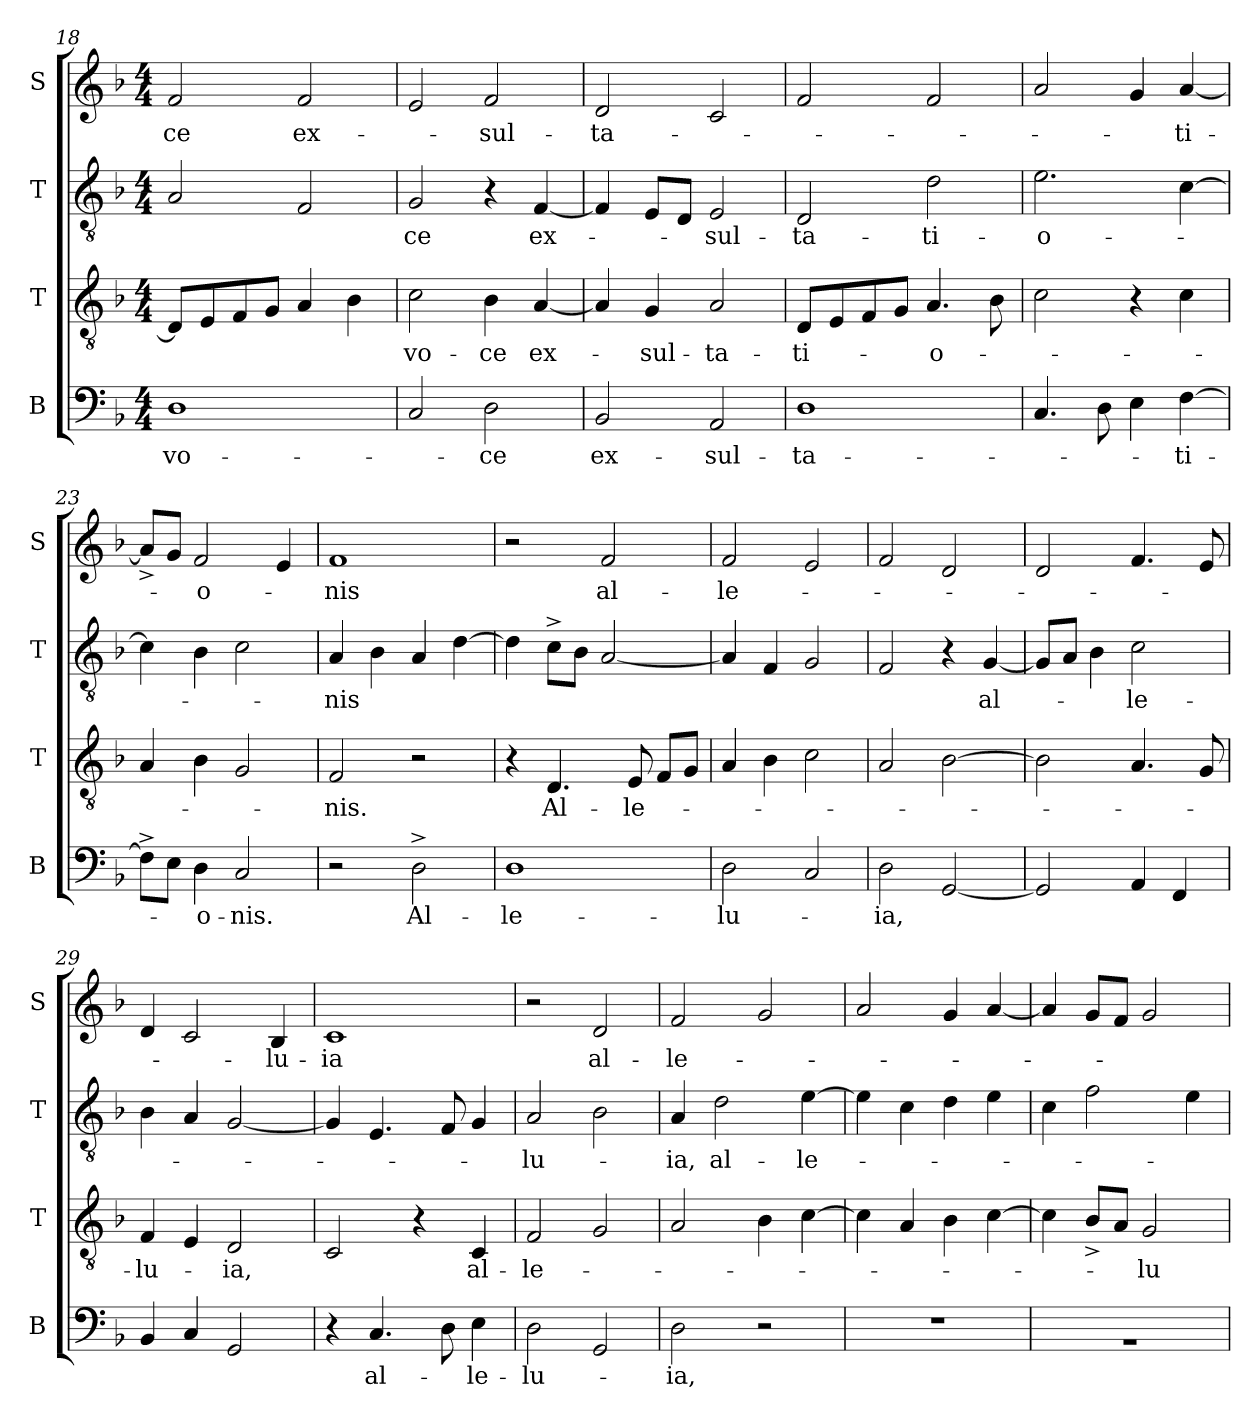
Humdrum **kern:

**kern	**text	**kern	**text	**kern	**text	**kern	**text
*part4	*part4	*part3	*part3	*part2	*part2	*part1	*part1
*staff4	*staff4	*staff3	*staff3	*staff2	*staff2	*staff1	*staff1
*I"B	*	*I"T	*	*I"T	*	*I"S	*
*I'B	*	*I'T	*	*I'T	*	*I'S	*
!!LO:PB:g=z
*clefF4	*	*clefGv2	*	*clefGv2	*	*clefG2	*
*k[b-]	*	*k[b-]	*	*k[b-]	*	*k[b-]	*
*F:	*	*F:	*	*F:	*	*F:	*
*M4/4	*	*M4/4	*	*M4/4	*	*M4/4	*
=18	=18	=18	=18	=18	=18	=18	=18
!	!LO:LY:b	!	!	!	!	!	!LO:LY:b
1D	vo-	8D/L]	.	2A/	.	2f/	-ce
.	.	8E/	.	.	.	.	.
.	.	8F/	.	.	.	.	.
.	.	8G/J	.	.	.	.	.
!	!	!	!	!	!	!	!LO:LY:b
.	.	4A/	.	2F/	.	2f/	ex-
.	.	4B-\	.	.	.	.	.
=19	=19	=19	=19	=19	=19	=19	=19
!	!	!	!LO:LY:b	!	!LO:LY:b	!	!
2C/	.	2c\	vo-	2G/	-ce	2e/	.
!	!LO:LY:b	!	!LO:LY:b	!	!	!	!LO:LY:b
2D\	-ce	4B-\	-ce	4r	.	2f/	-sul-
!	!	!	!LO:LY:b	!	!LO:LY:b	!	!
.	.	[<4A/	ex-	[<4F/	ex-	.	.
=20	=20	=20	=20	=20	=20	=20	=20
!	!LO:LY:b	!	!	!	!	!	!LO:LY:b
2BB-/	ex-	4A/]	.	4F/]	.	2d/	-ta-
!	!	!	!LO:LY:b	!	!	!	!
.	.	4G/	-sul-	8E/L	.	.	.
.	.	.	.	8D/J	.	.	.
!	!LO:LY:b	!	!LO:LY:b	!	!LO:LY:b	!	!
2AA/	-sul-	2A/	-ta-	2E/	-sul-	2c/	.
=21	=21	=21	=21	=21	=21	=21	=21
!	!LO:LY:b	!	!LO:LY:b	!	!LO:LY:b	!	!
1D	-ta-	8D/L	-ti-	2D/	-ta-	2f/	.
.	.	8E/	.	.	.	.	.
.	.	8F/	.	.	.	.	.
.	.	8G/J	.	.	.	.	.
!	!	!	!LO:LY:b	!	!LO:LY:b	!	!
.	.	4.A/	-o-	2d\	-ti-	2f/	.
.	.	8B-\	.	.	.	.	.
=22	=22	=22	=22	=22	=22	=22	=22
!	!	!	!	!	!LO:LY:b	!	!
4.C/	.	2c\	.	2.e\	-o-	2a/	.
8D\	.	.	.	.	.	.	.
4E\	.	4r	.	.	.	4g/	.
!	!LO:LY:b	!	!	!	!	!	!LO:LY:b
[>4F\	-ti-	4c\	.	[>4c\	.	[<4a/	-ti-
=23	=23	=23	=23	=23	=23	=23	=23
8F^>\L]	.	4A/	.	4c\]	.	8a^</L]	.
8E\J	.	.	.	.	.	8g/J	.
!	!LO:LY:b	!	!	!	!	!	!LO:LY:b
4D\	-o-	4B-\	.	4B-\	.	2f/	-o-
!	!LO:LY:b	!	!	!	!	!	!
2C/	-nis.	2G/	.	2c\	.	.	.
.	.	.	.	.	.	4e/	.
=24	=24	=24	=24	=24	=24	=24	=24
!	!	!	!LO:LY:b	!	!LO:LY:b	!	!LO:LY:b
2r	.	2F/	-nis.	4A/	-nis	1f	-nis
.	.	.	.	4B-\	.	.	.
!	!LO:LY:b	!	!	!	!	!	!
2D^>\	Al-	2r	.	4A/	.	.	.
.	.	.	.	[>4d\	.	.	.
=25	=25	=25	=25	=25	=25	=25	=25
!	!LO:LY:b	!	!	!	!	!	!
1D	-le-	4r	.	4d\]	.	2r	.
!	!	!	!LO:LY:b	!	!	!	!
.	.	4.D/	Al-	8c^>\L	.	.	.
.	.	.	.	8B-\J	.	.	.
!	!	!	!	!	!	!	!LO:LY:b
.	.	.	.	[<2A/	.	2f/	al-
!	!	!	!LO:LY:b	!	!	!	!
.	.	8E/	-le-	.	.	.	.
.	.	8F/L	.	.	.	.	.
.	.	8G/J	.	.	.	.	.
!!LO:LB:g=z
=26	=26	=26	=26	=26	=26	=26	=26
!	!LO:LY:b	!	!	!	!	!	!LO:LY:b
2D\	-lu-	4A/	.	4A/]	.	2f/	-le-
.	.	4B-\	.	4F/	.	.	.
2C/	.	2c\	.	2G/	.	2e/	.
=27	=27	=27	=27	=27	=27	=27	=27
!	!LO:LY:b	!	!	!	!	!	!
2D\	-ia,	2A/	.	2F/	.	2f/	.
[<2GG/	.	[>2B-\	.	4r	.	2d/	.
!	!	!	!	!	!LO:LY:b	!	!
.	.	.	.	[<4G/	al-	.	.
=28	=28	=28	=28	=28	=28	=28	=28
2GG/]	.	2B-\]	.	8G/L]	.	2d/	.
.	.	.	.	8A/J	.	.	.
.	.	.	.	4B-\	.	.	.
!	!	!	!	!	!LO:LY:b	!	!
4AA/	.	4.A/	.	2c\	-le-	4.f/	.
4FF/	.	.	.	.	.	.	.
.	.	8G/	.	.	.	8e/	.
=29	=29	=29	=29	=29	=29	=29	=29
!	!	!	!LO:LY:b	!	!	!	!
4BB-/	.	4F/	-lu-	4B-\	.	4d/	.
4C/	.	4E/	.	4A/	.	2c/	.
!	!	!	!LO:LY:b	!	!	!	!
2GG/	.	2D/	-ia,	[<2G/	.	.	.
!	!	!	!	!	!	!	!LO:LY:b
.	.	.	.	.	.	4B-/	-lu-
=30	=30	=30	=30	=30	=30	=30	=30
!	!	!	!	!	!	!	!LO:LY:b
4r	.	2C/	.	4G/]	.	1c	-ia
!	!LO:LY:b	!	!	!	!	!	!
4.C/	al-	.	.	4.E/	.	.	.
.	.	4r	.	.	.	.	.
8D\	.	.	.	8F/	.	.	.
!	!LO:LY:b	!	!LO:LY:b	!	!	!	!
4E\	-le-	4C/	al-	4G/	.	.	.
=31	=31	=31	=31	=31	=31	=31	=31
!	!LO:LY:b	!	!LO:LY:b	!	!LO:LY:b	!	!
2D\	-lu-	2F/	-le-	2A/	-lu-	2r	.
!	!	!	!	!	!	!	!LO:LY:b
2GG/	.	2G/	.	2B-\	.	2d/	al-
=32	=32	=32	=32	=32	=32	=32	=32
!	!LO:LY:b	!	!	!	!LO:LY:b	!	!LO:LY:b
2D\	-ia,	2A/	.	4A/	-ia,	2f/	-le-
!	!	!	!	!	!LO:LY:b	!	!
.	.	.	.	2d\	al-	.	.
2r	.	4B-\	.	.	.	2g/	.
!	!	!	!	!	!LO:LY:b	!	!
.	.	[>4c\	.	[>4e\	-le-	.	.
=33	=33	=33	=33	=33	=33	=33	=33
1r	.	4c\]	.	4e\]	.	2a/	.
.	.	4A/	.	4c\	.	.	.
.	.	4B-\	.	4d\	.	4g/	.
.	.	[>4c\	.	4e\	.	[<4a/	.
=34	=34	=34	=34	=34	=34	=34	=34
1rC	.	4c\]	.	4c\	.	4a/]	.
.	.	8B-^</L	.	2f\	.	8g/L	.
.	.	8A/J	.	.	.	8f/J	.
!	!	!	!LO:LY:b	!	!	!	!
.	.	2G/	-lu-	.	.	2g/	.
.	.	.	.	4e\	.	.	.
=	=	=	=	=	=	=	=
*-	*-	*-	*-	*-	*-	*-	*-
